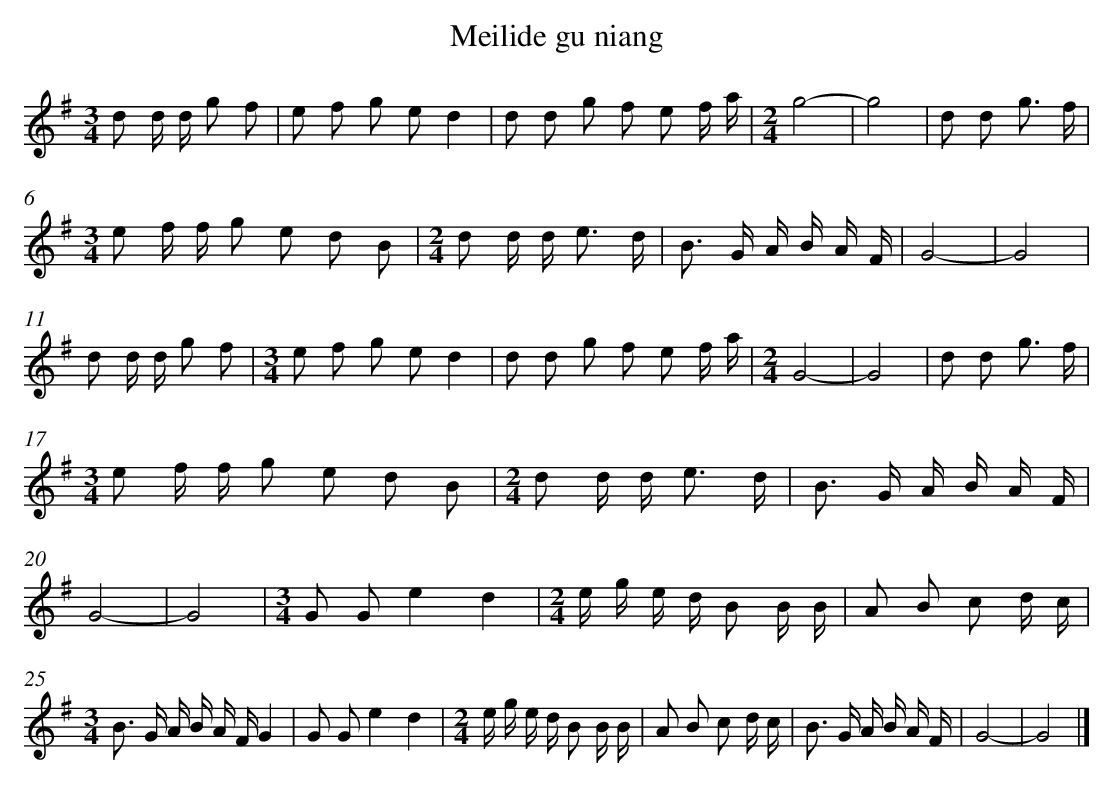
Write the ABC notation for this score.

X:1
T: Meilide gu niang
L: 1/8
M: 3/4
K: G
d d/ d/ g f [I:setbarnb 1]|
e f g ed2 |
d d g f e f/ a/ |
[M:2/4]g4- |
g4 |
d d g3/ f/ |
[M:3/4]e f/ f/ g e d B |
[M:2/4]d d/ d< e d/ |
B> G A/ B/ A/ F/ |
G4- |
G4 |
d d/ d/ g f |
[M:3/4]e f g ed2 |
d d g f e f/ a/ |
[M:2/4]G4- |
G4 |
d d g3/ f/ |
[M:3/4]e f/ f/ g e d B |
[M:2/4]d d/ d< e d/ |
B> G A/ B/ A/ F/ |
G4- |
G4 |
[M:3/4]G Ge2d2 |
[M:2/4]e/ g/ e/ d/ B B/ B/ |
A B c d/ c/ |
[M:3/4]B> G A/ B/ A/ F/G2 |
G Ge2d2 |
[M:2/4]e/ g/ e/ d/ B B/ B/ |
A B c d/ c/ |
B> G A/ B/ A/ F/ |
G4- |
G4 |]
